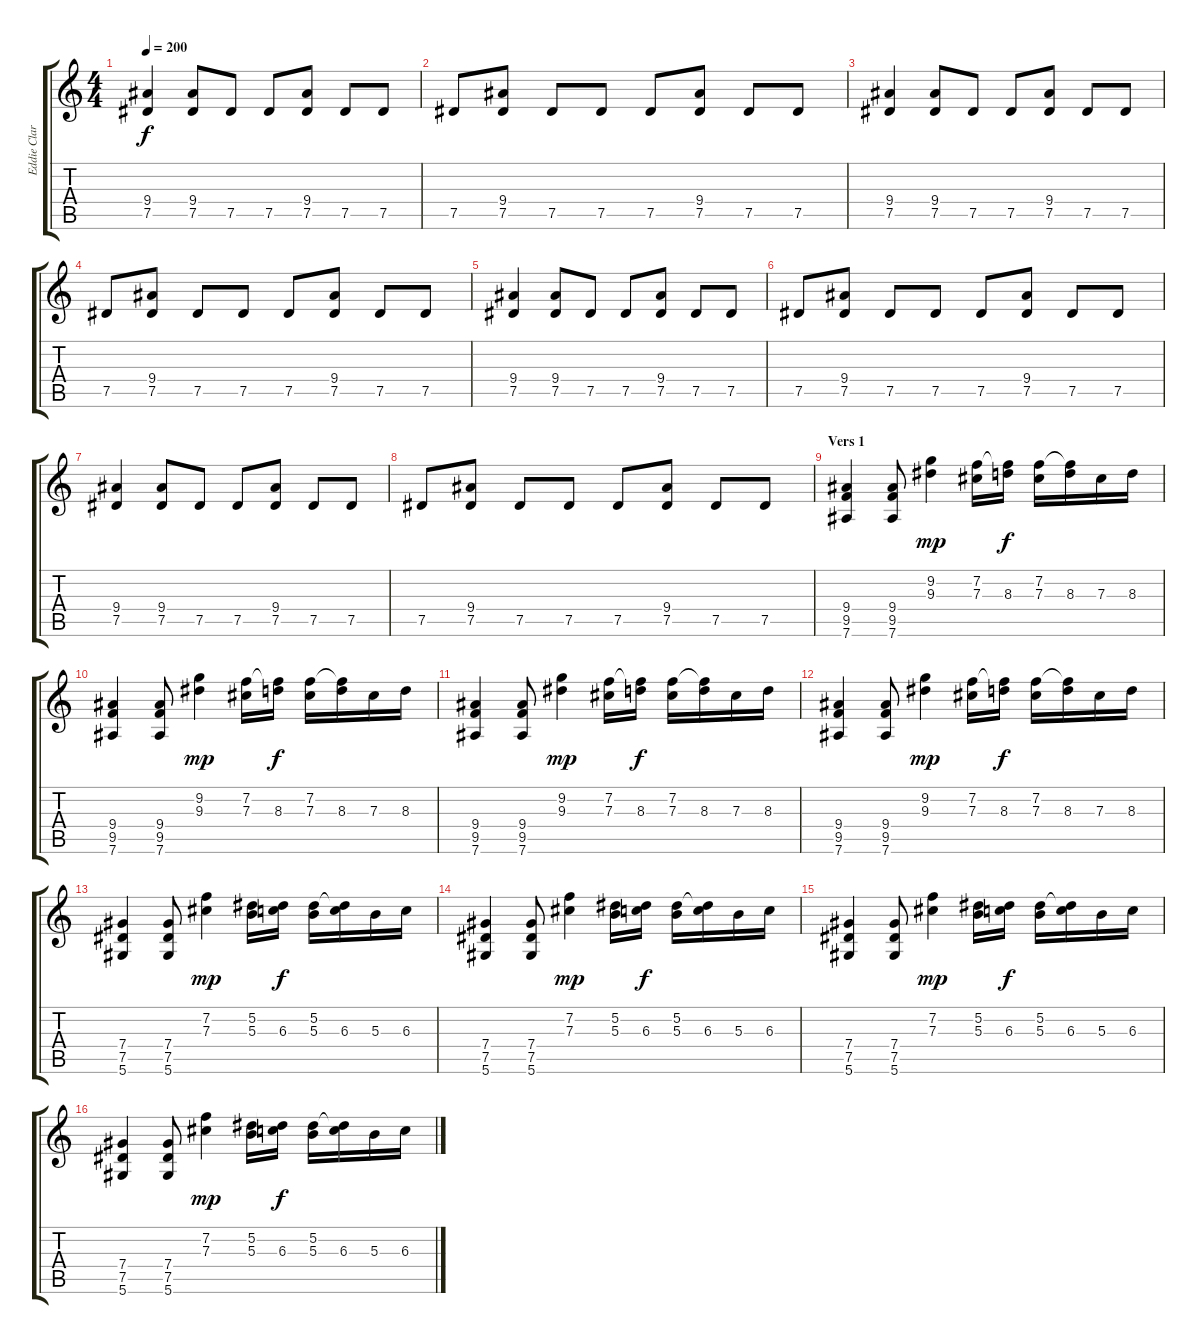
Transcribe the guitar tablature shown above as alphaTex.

\track ("Eddie Clarke" "Eddie Clar") {instrument distortionguitar}
\staff {score tabs}
\tuning (Eb4 Bb3 Gb3 Db3 Ab2 Eb2) {hide}
\ts (4 4)
\tempo 200
\clef g2
\ks c
(9.4 7.5).4{dy f} (9.4 7.5).8 7.5.8 7.5.8 (9.4 7.5).8 7.5.8 7.5.8 |
7.5.8 (9.4 7.5).8 7.5.8 7.5.8 7.5.8 (9.4 7.5).8 7.5.8 7.5.8 |
(9.4 7.5).4 (9.4 7.5).8 7.5.8 7.5.8 (9.4 7.5).8 7.5.8 7.5.8 |
7.5.8 (9.4 7.5).8 7.5.8 7.5.8 7.5.8 (9.4 7.5).8 7.5.8 7.5.8 |
(9.4 7.5).4 (9.4 7.5).8 7.5.8 7.5.8 (9.4 7.5).8 7.5.8 7.5.8 |
7.5.8 (9.4 7.5).8 7.5.8 7.5.8 7.5.8 (9.4 7.5).8 7.5.8 7.5.8 |
(9.4 7.5).4 (9.4 7.5).8 7.5.8 7.5.8 (9.4 7.5).8 7.5.8 7.5.8 |
7.5.8 (9.4 7.5).8 7.5.8 7.5.8 7.5.8 (9.4 7.5).8 7.5.8 7.5.8 |
\section ("" "Vers 1")
(9.4 9.5 7.6).4 (9.4 9.5 7.6).8 (9.2 9.3).4{dy mp} (7.2 7.3).16 (7.2{t} 8.3).16{dy f} (7.2 7.3).16 (7.2{t} 8.3).16 7.3.16 8.3.16 |
(9.4 9.5 7.6).4 (9.4 9.5 7.6).8 (9.2 9.3).4{dy mp} (7.2 7.3).16 (7.2{t} 8.3).16{dy f} (7.2 7.3).16 (7.2{t} 8.3).16 7.3.16 8.3.16 |
(9.4 9.5 7.6).4 (9.4 9.5 7.6).8 (9.2 9.3).4{dy mp} (7.2 7.3).16 (7.2{t} 8.3).16{dy f} (7.2 7.3).16 (7.2{t} 8.3).16 7.3.16 8.3.16 |
(9.4 9.5 7.6).4 (9.4 9.5 7.6).8 (9.2 9.3).4{dy mp} (7.2 7.3).16 (7.2{t} 8.3).16{dy f} (7.2 7.3).16 (7.2{t} 8.3).16 7.3.16 8.3.16 |
(7.4 7.5 5.6).4 (7.4 7.5 5.6).8 (7.2 7.3).4{dy mp} (5.2 5.3).16 (5.2{t} 6.3).16{dy f} (5.2 5.3).16 (5.2{t} 6.3).16 5.3.16 6.3.16 |
(7.4 7.5 5.6).4 (7.4 7.5 5.6).8 (7.2 7.3).4{dy mp} (5.2 5.3).16 (5.2{t} 6.3).16{dy f} (5.2 5.3).16 (5.2{t} 6.3).16 5.3.16 6.3.16 |
(7.4 7.5 5.6).4 (7.4 7.5 5.6).8 (7.2 7.3).4{dy mp} (5.2 5.3).16 (5.2{t} 6.3).16{dy f} (5.2 5.3).16 (5.2{t} 6.3).16 5.3.16 6.3.16 |
(7.4 7.5 5.6).4 (7.4 7.5 5.6).8 (7.2 7.3).4{dy mp} (5.2 5.3).16 (5.2{t} 6.3).16{dy f} (5.2 5.3).16 (5.2{t} 6.3).16 5.3.16 6.3.16
